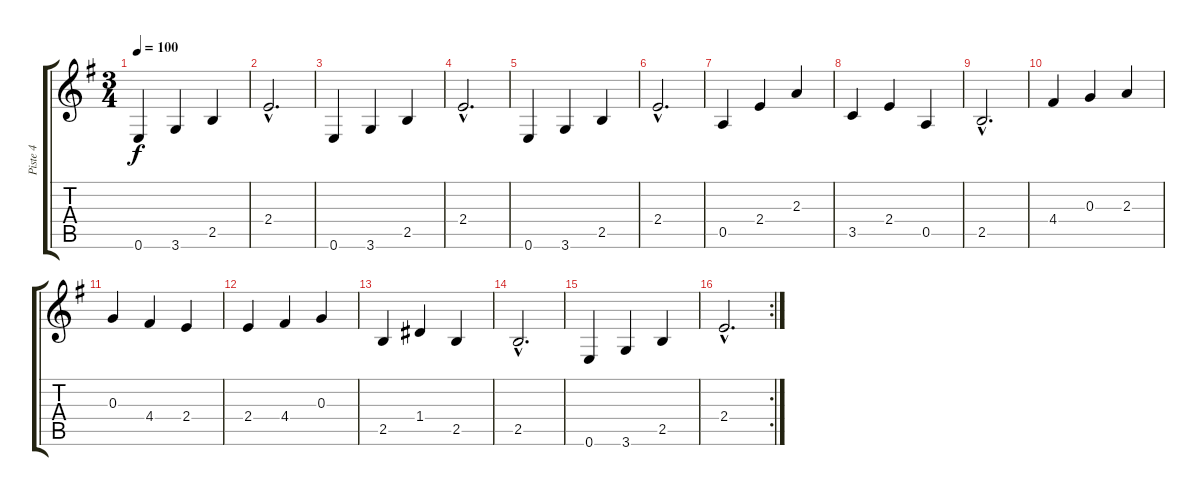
\track ("Piste 4" "Piste 4") {instrument electricbasspick}
\staff {score tabs}
\tuning (E4 B3 G3 D3 A2 E2) {hide}
\ts (3 4)
\tempo 100
\clef g2
\ks eminor
0.6.4{dy f instrument electricbasspick} 3.6.4 2.5.4 |
2.4{hac}.2{d} |
0.6.4 3.6.4 2.5.4 |
2.4{hac}.2{d} |
0.6.4 3.6.4 2.5.4 |
2.4{hac}.2{d} |
0.5.4 2.4.4 2.3.4 |
3.5.4 2.4.4 0.5.4 |
2.5{hac}.2{d} |
4.4.4 0.3.4 2.3.4 |
0.3.4 4.4.4 2.4.4 |
2.4.4 4.4.4 0.3.4 |
2.5.4 1.4.4 2.5.4 |
2.5{hac}.2{d} |
0.6.4 3.6.4 2.5.4 |
\rc 2
2.4{hac}.2{d}
